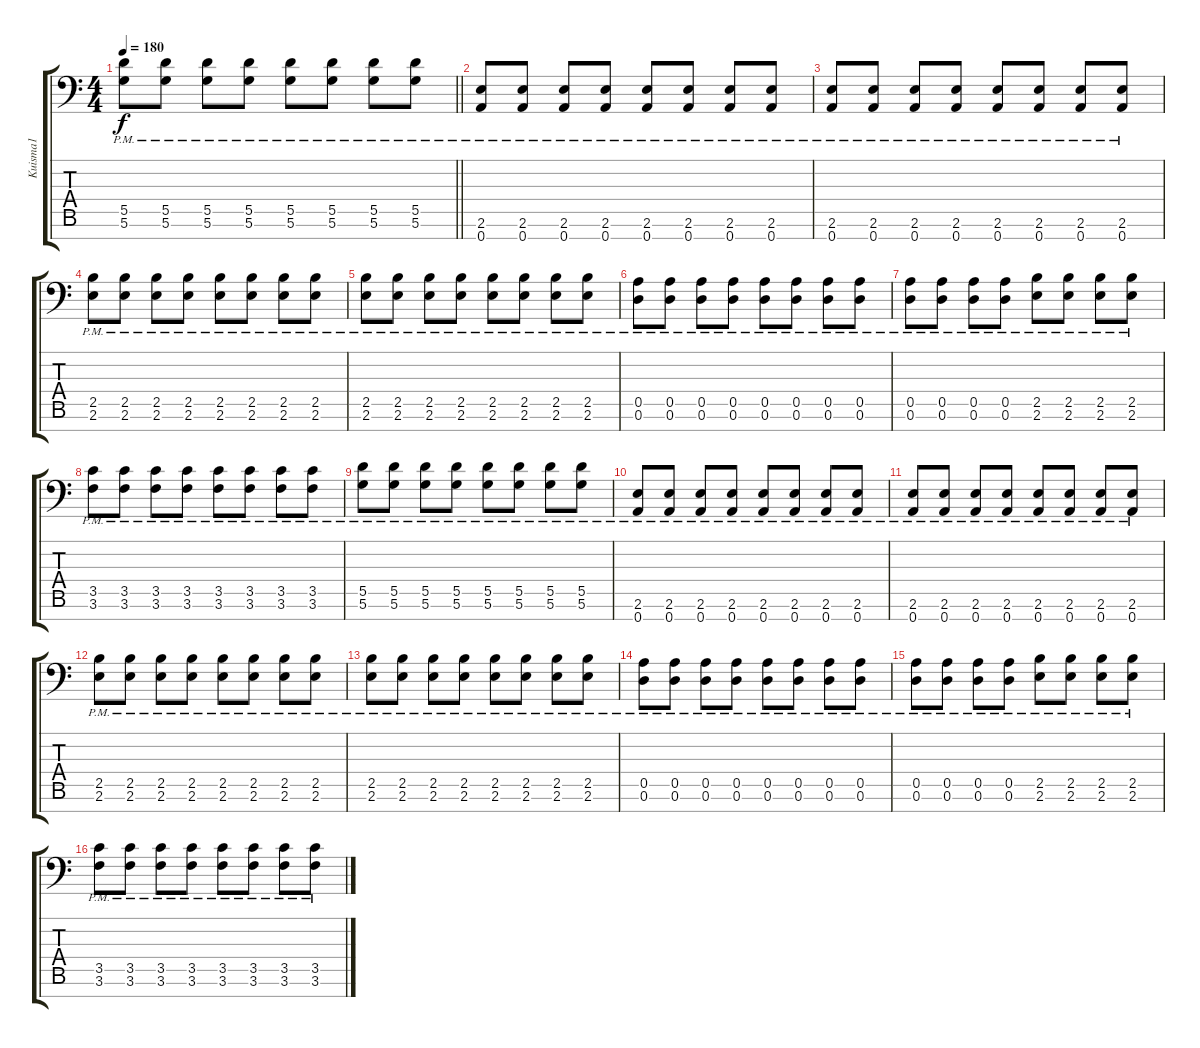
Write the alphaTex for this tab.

\track ("Kuisma1" "Kuisma1") {instrument distortionguitar}
\staff {score tabs}
\tuning (E4 B3 G3 D3 A2 D2 A1) {hide}
\ts (4 4)
\tempo 180
\clef f4
\barLineRight lightlight
\ks c
(5.5{pm} 5.6{pm}).8{dy f} (5.5{pm} 5.6{pm}).8 (5.5{pm} 5.6{pm}).8 (5.5{pm} 5.6{pm}).8 (5.5{pm} 5.6{pm}).8 (5.5{pm} 5.6{pm}).8 (5.5{pm} 5.6{pm}).8 (5.5{pm} 5.6{pm}).8 |
(2.6{pm} 0.7{pm}).8{volume 6} (2.6{pm} 0.7{pm}).8 (2.6{pm} 0.7{pm}).8 (2.6{pm} 0.7{pm}).8 (2.6{pm} 0.7{pm}).8 (2.6{pm} 0.7{pm}).8 (2.6{pm} 0.7{pm}).8 (2.6{pm} 0.7{pm}).8 |
(2.6{pm} 0.7{pm}).8 (2.6{pm} 0.7{pm}).8 (2.6{pm} 0.7{pm}).8 (2.6{pm} 0.7{pm}).8 (2.6{pm} 0.7{pm}).8 (2.6{pm} 0.7{pm}).8 (2.6{pm} 0.7{pm}).8 (2.6{pm} 0.7{pm}).8 |
(2.5{pm} 2.6{pm}).8 (2.5{pm} 2.6{pm}).8 (2.5{pm} 2.6{pm}).8 (2.5{pm} 2.6{pm}).8 (2.5{pm} 2.6{pm}).8 (2.5{pm} 2.6{pm}).8 (2.5{pm} 2.6{pm}).8 (2.5{pm} 2.6{pm}).8 |
(2.5{pm} 2.6{pm}).8 (2.5{pm} 2.6{pm}).8 (2.5{pm} 2.6{pm}).8 (2.5{pm} 2.6{pm}).8 (2.5{pm} 2.6{pm}).8 (2.5{pm} 2.6{pm}).8 (2.5{pm} 2.6{pm}).8 (2.5{pm} 2.6{pm}).8 |
(0.5{pm} 0.6{pm}).8{volume 5} (0.5{pm} 0.6{pm}).8 (0.5{pm} 0.6{pm}).8 (0.5{pm} 0.6{pm}).8 (0.5{pm} 0.6{pm}).8 (0.5{pm} 0.6{pm}).8 (0.5{pm} 0.6{pm}).8 (0.5{pm} 0.6{pm}).8 |
(0.5{pm} 0.6{pm}).8 (0.5{pm} 0.6{pm}).8 (0.5{pm} 0.6{pm}).8 (0.5{pm} 0.6{pm}).8 (2.5{pm} 2.6{pm}).8 (2.5{pm} 2.6{pm}).8 (2.5{pm} 2.6{pm}).8 (2.5{pm} 2.6{pm}).8 |
(3.5{pm} 3.6{pm}).8 (3.5{pm} 3.6{pm}).8 (3.5{pm} 3.6{pm}).8 (3.5{pm} 3.6{pm}).8 (3.5{pm} 3.6{pm}).8 (3.5{pm} 3.6{pm}).8 (3.5{pm} 3.6{pm}).8 (3.5{pm} 3.6{pm}).8 |
(5.5{pm} 5.6{pm}).8 (5.5{pm} 5.6{pm}).8 (5.5{pm} 5.6{pm}).8 (5.5{pm} 5.6{pm}).8 (5.5{pm} 5.6{pm}).8 (5.5{pm} 5.6{pm}).8 (5.5{pm} 5.6{pm}).8 (5.5{pm} 5.6{pm}).8 |
(2.6{pm} 0.7{pm}).8{volume 4} (2.6{pm} 0.7{pm}).8 (2.6{pm} 0.7{pm}).8 (2.6{pm} 0.7{pm}).8 (2.6{pm} 0.7{pm}).8 (2.6{pm} 0.7{pm}).8 (2.6{pm} 0.7{pm}).8 (2.6{pm} 0.7{pm}).8 |
(2.6{pm} 0.7{pm}).8 (2.6{pm} 0.7{pm}).8 (2.6{pm} 0.7{pm}).8 (2.6{pm} 0.7{pm}).8 (2.6{pm} 0.7{pm}).8 (2.6{pm} 0.7{pm}).8 (2.6{pm} 0.7{pm}).8 (2.6{pm} 0.7{pm}).8 |
(2.5{pm} 2.6{pm}).8 (2.5{pm} 2.6{pm}).8 (2.5{pm} 2.6{pm}).8 (2.5{pm} 2.6{pm}).8 (2.5{pm} 2.6{pm}).8 (2.5{pm} 2.6{pm}).8 (2.5{pm} 2.6{pm}).8 (2.5{pm} 2.6{pm}).8 |
(2.5{pm} 2.6{pm}).8 (2.5{pm} 2.6{pm}).8 (2.5{pm} 2.6{pm}).8 (2.5{pm} 2.6{pm}).8 (2.5{pm} 2.6{pm}).8 (2.5{pm} 2.6{pm}).8 (2.5{pm} 2.6{pm}).8 (2.5{pm} 2.6{pm}).8 |
(0.5{pm} 0.6{pm}).8{volume 3} (0.5{pm} 0.6{pm}).8 (0.5{pm} 0.6{pm}).8 (0.5{pm} 0.6{pm}).8 (0.5{pm} 0.6{pm}).8 (0.5{pm} 0.6{pm}).8 (0.5{pm} 0.6{pm}).8 (0.5{pm} 0.6{pm}).8 |
(0.5{pm} 0.6{pm}).8 (0.5{pm} 0.6{pm}).8 (0.5{pm} 0.6{pm}).8 (0.5{pm} 0.6{pm}).8 (2.5{pm} 2.6{pm}).8 (2.5{pm} 2.6{pm}).8 (2.5{pm} 2.6{pm}).8 (2.5{pm} 2.6{pm}).8 |
(3.5{pm} 3.6{pm}).8 (3.5{pm} 3.6{pm}).8 (3.5{pm} 3.6{pm}).8 (3.5{pm} 3.6{pm}).8 (3.5{pm} 3.6{pm}).8 (3.5{pm} 3.6{pm}).8 (3.5{pm} 3.6{pm}).8 (3.5{pm} 3.6{pm}).8
